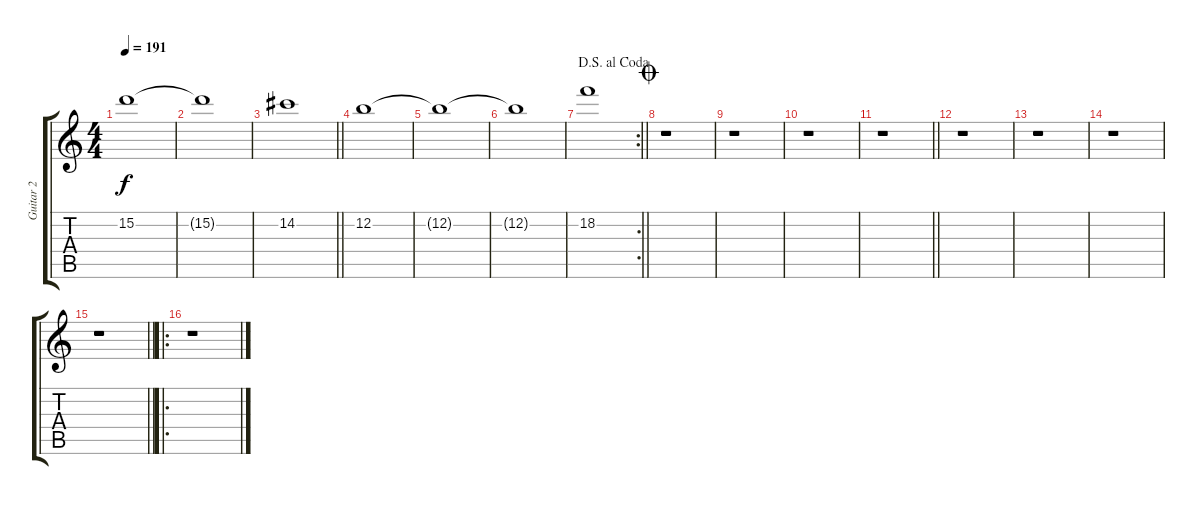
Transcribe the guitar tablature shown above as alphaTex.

\track ("Guitar 2" "Guitar 2") {instrument distortionguitar}
\staff {score tabs}
\tuning (E4 B3 G3 D3 A2 E2) {hide}
\ts (4 4)
\tempo 191
\clef g2
\ks c
15.2{t}.1{dy f} |
15.2{t}.1 |
\barLineRight lightlight
14.2.1 |
12.2.1 |
12.2{t}.1 |
12.2{t}.1 |
\rc 2
\jump dalsegnoalcoda
\barLineRight lightlight
18.2.1 |
\jump coda
r.1 |
r.1 |
r.1 |
\barLineRight lightlight
r.1 |
r.1 |
r.1 |
r.1 |
\barLineRight lightlight
r.1 |
\ro
r.1
